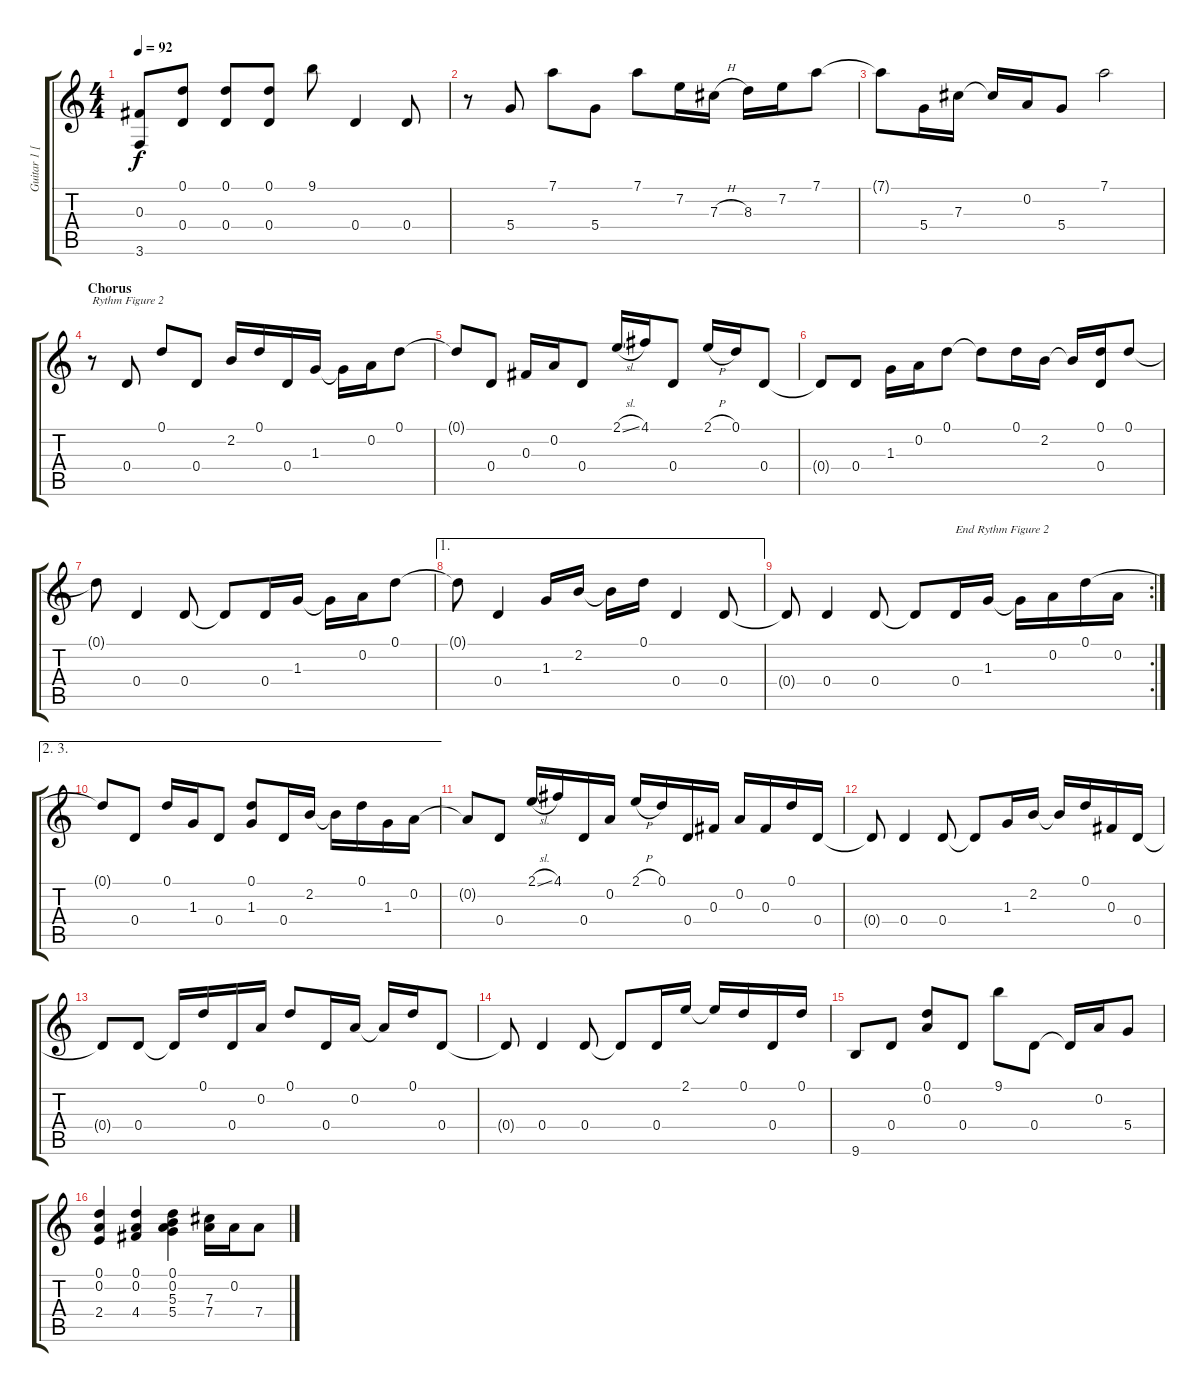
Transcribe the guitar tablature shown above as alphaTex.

\track ("Guitar 1 [Keb' Mo']" "Guitar 1 [") {instrument acousticguitarnylon}
\staff {score tabs}
\tuning (D4 A3 Gb3 D3 A2 D2) {hide}
\ts (4 4)
\tempo 92
\clef g2
\ks c
(0.3 3.6).8{dy f} (0.1 0.4).8 (0.1 0.4).8 (0.1 0.4).8 9.1.8 0.4.4 0.4.8 |
r.8 5.4.8 7.1.8 5.4.8 7.1.8 7.2.16 7.3{h}.16 8.3.16 7.2.16 7.1.8 |
7.1{t}.8 5.4.16 7.3.16 7.3{t}.16 0.2.16 5.4.8 7.1.2 |
\section ("" "Chorus")
r.8{txt "Rythm Figure 2"} 0.4.8 0.1.8 0.4.8 2.2.16 0.1.16 0.4.16 1.3.16 1.3{t}.16 0.2.16 0.1.8 |
0.1{t}.8 0.4.8 0.3.16 0.2.16 0.4.8 2.1{sl}.16 4.1.16 0.4.8 2.1{h}.16 0.1.16 0.4.8 |
0.4{t}.8 0.4.8 1.3.16 0.2.16 0.1.8 0.1{t}.8 0.1.16 2.2.16 2.2{t}.16 (0.1 0.4).16 0.1.8 |
0.1{t}.8 0.4.4 0.4.8 0.4{t}.8 0.4.16 1.3.16 1.3{t}.16 0.2.16 0.1.8 |
\ae 1
0.1{t}.8 0.4.4 1.3.16 2.2.16 2.2{t}.16 0.1.16 0.4.4 0.4.8 |
\rc 2
0.4{t}.8 0.4.4 0.4.8 0.4{t}.8 0.4.16{txt "End Rythm Figure 2"} 1.3.16 1.3{t}.16 0.2.16 0.1.16 0.2.16 |
\ae (2 3)
0.1{t}.8 0.4.8 0.1.16 1.3.16 0.4.8 (0.1 1.3).8 0.4.16 2.2.16 2.2{t}.16 0.1.16 1.3.16 0.2.16 |
0.2{t}.8 0.4.8 2.1{sl}.16 4.1.16 0.4.16 0.2.16 2.1{h}.16 0.1.16 0.4.16 0.3.16 0.2.16 0.3.16 0.1.16 0.4.16 |
0.4{t}.8 0.4.4 0.4.8 0.4{t}.8 1.3.16 2.2.16 2.2{t}.16 0.1.16 0.3.16 0.4.16 |
0.4{t}.8 0.4.8 0.4{t}.16 0.1.16 0.4.16 0.2.16 0.1.8 0.4.16 0.2.16 0.2{t}.16 0.1.16 0.4.8 |
0.4{t}.8 0.4.4 0.4.8 0.4{t}.8 0.4.16 2.1.16 2.1{t}.16 0.1.16 0.4.16 0.1.16 |
9.6.8 0.4.8 (0.1 0.2).8 0.4.8 9.1.8 0.4.8 0.4{t}.16 0.2.16 5.4.8 |
(0.1 0.2 2.4).4 (0.1 0.2 4.4).4 (0.1 0.2 5.3 5.4).4 (7.3 7.4).16 0.2.16 7.4.8
